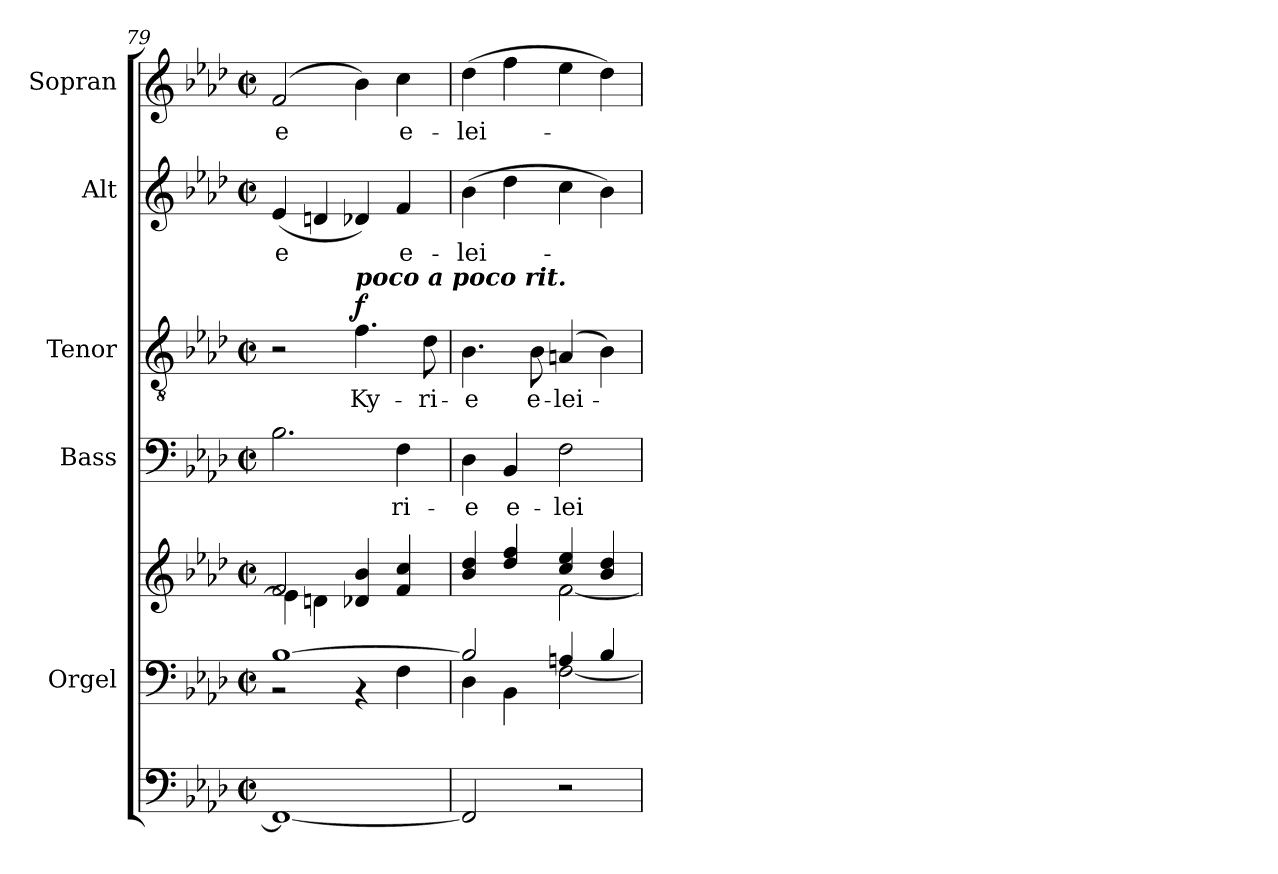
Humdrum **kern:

**kern	**kern	**kern	**kern	**text	**kern	**text	**dynam	**kern	**text	**kern	**text
*part6	*part5	*part5	*part4	*part4	*part3	*part3	*part3	*part2	*part2	*part1	*part1
*staff7	*staff6	*staff5	*staff4	*staff4	*staff3	*staff3	*staff3	*staff2	*staff2	*staff1	*staff1
*	*I"Orgel	*	*I"Bass	*	*I"Tenor	*	*	*I"Alt	*	*I"Sopran	*
*	*I'Org.	*	*I'B	*	*I'T	*	*	*I'A	*	*I'S	*
*clefF4	*clefF4	*clefG2	*clefF4	*	*clefGv2	*	*	*clefG2	*	*clefG2	*
*ITrd7c12	*	*	*	*	*	*	*	*	*	*	*
*k[b-e-a-d-]	*k[b-e-a-d-]	*k[b-e-a-d-]	*k[b-e-a-d-]	*	*k[b-e-a-d-]	*	*	*k[b-e-a-d-]	*	*k[b-e-a-d-]	*
*A-:	*A-:	*A-:	*A-:	*	*A-:	*	*	*A-:	*	*A-:	*
*M2/2	*M2/2	*M2/2	*M2/2	*	*M2/2	*	*	*M2/2	*	*M2/2	*
*met(c|)	*met(c|)	*met(c|)	*met(c|)	*	*met(c|)	*	*	*met(c|)	*	*met(c|)	*
=79	=79	=79	=79	=79	=79	=79	=79	=79	=79	=79	=79
*	*^	*^	*	*	*	*	*	*	*	*	*
!	!	!	!	!	!	!	!	!	!	!	!LO:LY:b	!	!LO:LY:b
1FFF_	[>1B-	2r	2f/	4e-\]	2.B-\	.	2r	.	.	(<4e-/	-e	(2f/	-e
.	.	.	.	4dn\	.	.	.	.	.	4dn/	.	.	.
!	!	!	!	!	!	!	!LO:TX:a:Bi:t=poco a poco rit.	!	!	!	!	!	!
!	!	!	!	!	!	!	!	!LO:LY:b	!LO:DY:a	!	!	!	!
.	.	4r	4d-/ 4b-/	2ryy	.	.	4.f\	Ky-	f	4d-X/)	.	4b-\)	.
!	!	!	!	!	!	!LO:LY:b	!	!	!	!	!LO:LY:b	!	!LO:LY:b
.	.	4F\	4f/ 4cc/	.	4F\	-ri-	.	.	.	4f/	e-	4cc\	e-
!	!	!	!	!	!	!	!	!LO:LY:b	!	!	!	!	!
.	.	.	.	.	.	.	8d-\	-ri-	.	.	.	.	.
=80	=80	=80	=80	=80	=80	=80	=80	=80	=80	=80	=80	=80	=80
!	!	!	!	!	!	!LO:LY:b	!	!LO:LY:b	!	!	!LO:LY:b	!	!LO:LY:b
2FFF/]	2B-/]	4D-\	4b-/ 4dd-/	2ryy	4D-\	-e	4.B-\	-e	.	(>4b-\	-lei-	(>4dd-\	-lei-
!	!	!	!	!	!	!LO:LY:b	!	!	!	!	!	!	!
.	.	4BB-\	4dd-/ 4ff/	.	4BB-/	e-	.	.	.	4dd-\	.	4ff\	.
!	!	!	!	!	!	!	!	!LO:LY:b	!	!	!	!	!
.	.	.	.	.	.	.	8B-\	e-	.	.	.	.	.
!	!	!	!	!	!	!LO:LY:b	!	!LO:LY:b	!	!	!	!	!
2r	4An/	[<2F\	4cc/ 4ee-/	[<2f\	2F\	-lei-	(4An/	-lei-	.	4cc\	.	4ee-\	.
.	4B-/	.	4b-/ 4dd-/	.	.	.	4B-\)	.	.	4b-\)	.	4dd-\)	.
*	*v	*v	*	*	*	*	*	*	*	*	*	*	*
*	*	*v	*v	*	*	*	*	*	*	*	*	*
=	=	=	=	=	=	=	=	=	=	=	=
*-	*-	*-	*-	*-	*-	*-	*-	*-	*-	*-	*-
